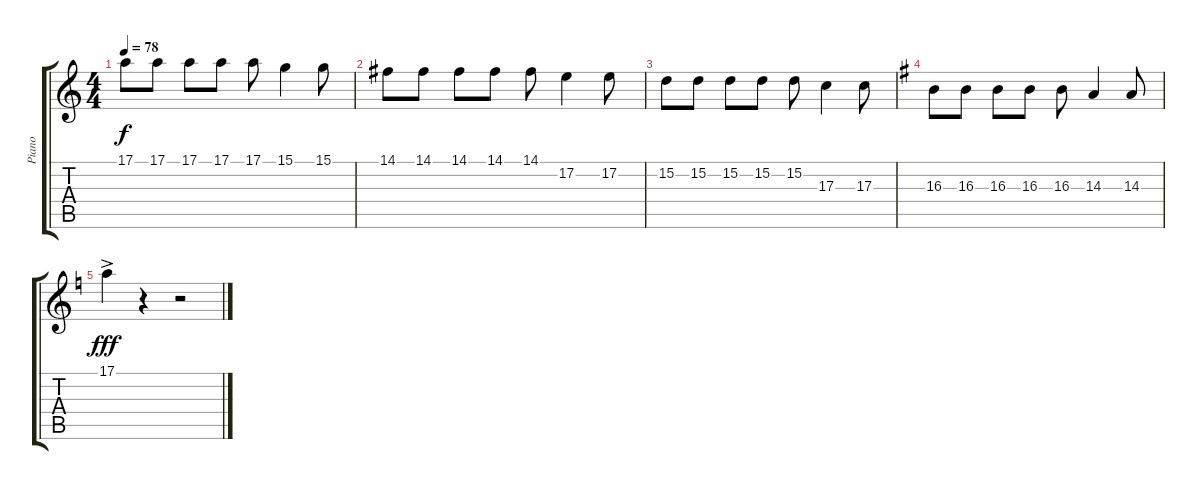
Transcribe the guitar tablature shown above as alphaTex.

\track ("Piano" "Piano") {instrument acousticgrandpiano}
\staff {score tabs}
\tuning (E4 B3 G3 D3 A2 E2) {hide}
\ts (4 4)
\tempo 78
\clef g2
\ks c
17.1.8{dy f} 17.1.8 17.1.8 17.1.8 17.1.8 15.1.4 15.1.8 |
14.1.8 14.1.8 14.1.8 14.1.8 14.1.8 17.2.4 17.2.8 |
15.2.8 15.2.8 15.2.8 15.2.8 15.2.8 17.3.4 17.3.8 |
\ks g
16.3.8 16.3.8 16.3.8 16.3.8 16.3.8 14.3.4 14.3.8 |
\ks c
17.1{ac}.4{dy fff} r.4 r.2
